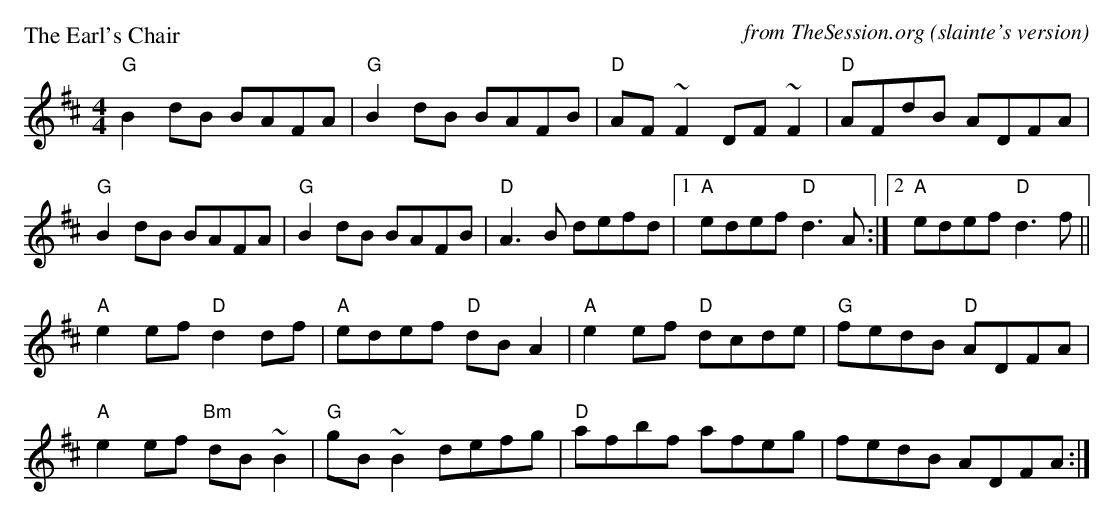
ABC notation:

X:1
P: The Earl's Chair
C: from TheSession.org (slainte's version)
M: 4/4
L: 1/8
K: Dmaj
"G"B2 dB BAFA|"G"B2 dB BAFB|"D"AF ~F2 DF ~F2|"D"AFdB ADFA|
"G"B2 dB BAFA|"G"B2 dB BAFB|"D"A3 B defd|1 "A"edef "D"d3 A:|2 "A"edef "D"d3 f||
"A"e2 ef "D"d2 df|"A"edef "D"dB A2|"A"e2 ef "D"dcde|"G"fedB "D"ADFA|
"A"e2 ef "Bm"dB ~B2|"G"gB ~B2 defg|"D"afbf afeg|fedB ADFA:|
